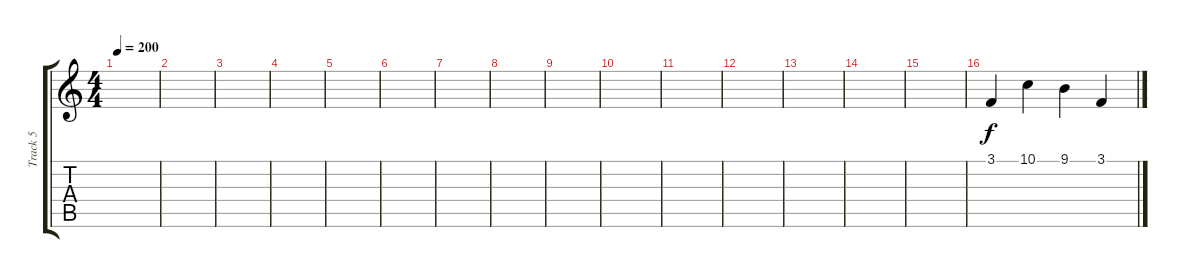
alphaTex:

\track ("Track 5" "Track 5") {instrument pad1newage}
\staff {score tabs}
\tuning (D4 A3 F3 C3 G2 C2) {hide}
\ts (4 4)
\tempo 200
\clef g2
\ks c
|
|
|
|
|
|
|
|
|
|
|
|
|
|
|
3.1.4 10.1.4 9.1.4 3.1.4
